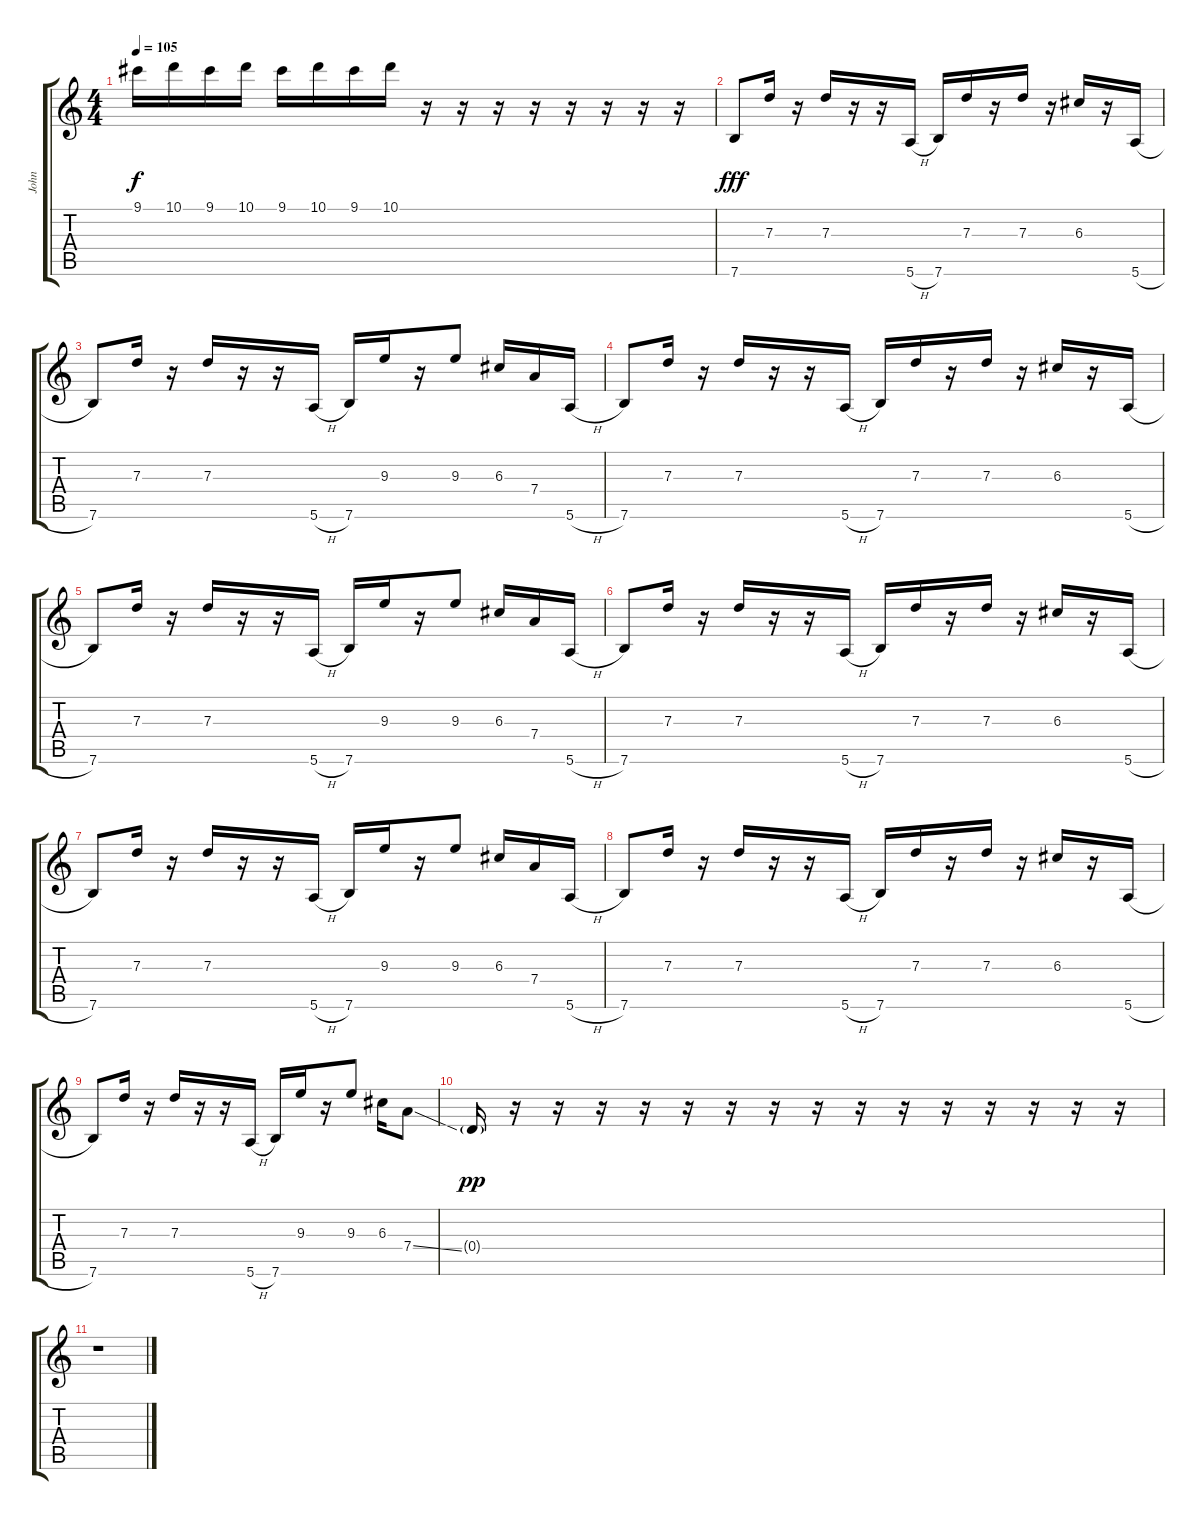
\track ("John" "John") {instrument distortionguitar}
\staff {score tabs}
\tuning (E4 B3 G3 D3 A2 E2) {hide}
\ts (4 4)
\tempo 105
\clef g2
\ks c
9.1.16{dy f} 10.1.16 9.1.16 10.1.16 9.1.16 10.1.16 9.1.16 10.1.16 r.16 r.16 r.16 r.16 r.16 r.16 r.16 r.16 |
7.6.8{dy fff} 7.3.16 r.16 7.3.16 r.16 r.16 5.6{h}.16 7.6.16 7.3.16 r.16 7.3.16 r.16 6.3.16 r.16 5.6{h}.16 |
7.6.8 7.3.16 r.16 7.3.16 r.16 r.16 5.6{h}.16 7.6.16 9.3.16 r.16 9.3.8 6.3.16 7.4.16 5.6{h}.16 |
7.6.8 7.3.16 r.16 7.3.16 r.16 r.16 5.6{h}.16 7.6.16 7.3.16 r.16 7.3.16 r.16 6.3.16 r.16 5.6{h}.16 |
7.6.8 7.3.16 r.16 7.3.16 r.16 r.16 5.6{h}.16 7.6.16 9.3.16 r.16 9.3.8 6.3.16 7.4.16 5.6{h}.16 |
7.6.8 7.3.16 r.16 7.3.16 r.16 r.16 5.6{h}.16 7.6.16 7.3.16 r.16 7.3.16 r.16 6.3.16 r.16 5.6{h}.16 |
7.6.8 7.3.16 r.16 7.3.16 r.16 r.16 5.6{h}.16 7.6.16 9.3.16 r.16 9.3.8 6.3.16 7.4.16 5.6{h}.16 |
7.6.8 7.3.16 r.16 7.3.16 r.16 r.16 5.6{h}.16 7.6.16 7.3.16 r.16 7.3.16 r.16 6.3.16 r.16 5.6{h}.16 |
7.6.8 7.3.16 r.16 7.3.16 r.16 r.16 5.6{h}.16 7.6.16 9.3.16 r.16 9.3.8 6.3.16 7.4{ss}.8 |
0.4{g}.16{dy pp} r.16 r.16 r.16 r.16 r.16 r.16 r.16 r.16 r.16 r.16 r.16 r.16 r.16 r.16 r.16 |
r.1
